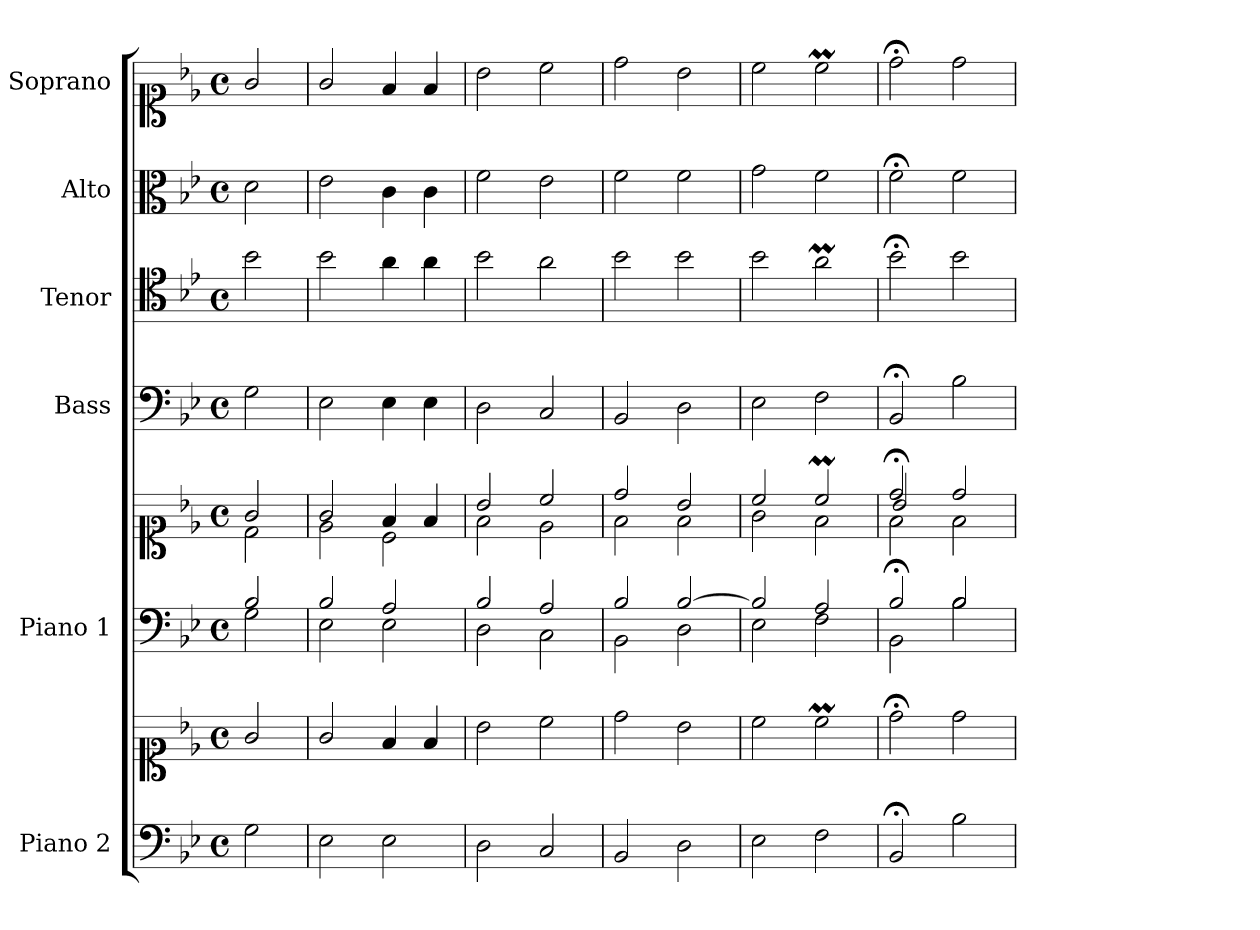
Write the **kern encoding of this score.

**kern	**kern	**kern	**kern	**kern	**kern	**kern	**kern
*part6	*part6	*part5	*part5	*part4	*part3	*part2	*part1
*staff8	*staff7	*staff6	*staff5	*staff4	*staff3	*staff2	*staff1
*I"Piano 2	*	*I"Piano 1	*	*I"Bass	*I"Tenor	*I"Alto	*I"Soprano
*I'Pno 2	*	*I'Pno 1	*	*I'B.	*I'T.	*I'A.	*I'S.
*clefF4	*clefC1	*clefF4	*clefC1	*clefF4	*clefC4	*clefC3	*clefC1
*	*	*	*	*	*ITrd7c12	*	*
*k[b-e-]	*k[b-e-]	*k[b-e-]	*k[b-e-]	*k[b-e-]	*k[b-e-]	*k[b-e-]	*k[b-e-]
*B-:	*B-:	*B-:	*B-:	*B-:	*B-:	*B-:	*B-:
*M4/4	*M4/4	*M4/4	*M4/4	*M4/4	*M4/4	*M4/4	*M4/4
*met(c)	*met(c)	*met(c)	*met(c)	*met(c)	*met(c)	*met(c)	*met(c)
=1	=1	=1	=1	=1	=1	=1	=1
*	*	*^	*^	*	*	*	*
2G\	2g/	2B-/	2G\	2g/	2d\	2G\	2B-\	2d\	2g/
=2	=2	=2	=2	=2	=2	=2	=2	=2	=2
2E-\	2g/	2B-/	2E-\	2g/	2e-\	2E-\	2B-\	2e-\	2g/
2E-\	4f/	2A/	2E-\	4f/	2c\	4E-\	4A\	4c\	4f/
.	4f/	.	.	4f/	.	4E-\	4A\	4c\	4f/
=3	=3	=3	=3	=3	=3	=3	=3	=3	=3
2D\	2b-\	2B-/	2D\	2b-/	2f\	2D\	2B-\	2f\	2b-\
2C/	2cc\	2A/	2C\	2cc/	2e-\	2C/	2A\	2e-\	2cc\
=4	=4	=4	=4	=4	=4	=4	=4	=4	=4
2BB-/	2dd\	2B-/	2BB-\	2dd/	2f\	2BB-/	2B-\	2f\	2dd\
2D\	2b-\	[>2B-/	2D\	2b-/	2f\	2D\	2B-\	2f\	2b-\
=5	=5	=5	=5	=5	=5	=5	=5	=5	=5
2E-\	2cc\	2B-/]	2E-\	2cc/	2g\	2E-\	2B-\	2g\	2cc\
2F\	2ccM\	2A/	2F\	2ccM/	2f\	2F\	2Am\	2f\	2ccM\
=6	=6	=6	=6	=6	=6	=6	=6	=6	=6
*	*	*	*	*	*^	*	*	*	*
2BB-;/	2dd;<\	2B-;/	2BB-\	2dd;</	2f\	2b-/	2BB-;</	2B-;<\	2f;<\	2dd;<\
2B-\	2dd\	2B-/	2B-\	2dd/	2f\	2ryy	2B-\	2B-\	2f\	2dd\
*	*	*v	*v	*	*	*	*	*	*	*
*	*	*	*v	*v	*v	*	*	*	*
=	=	=	=	=	=	=	=
*-	*-	*-	*-	*-	*-	*-	*-
